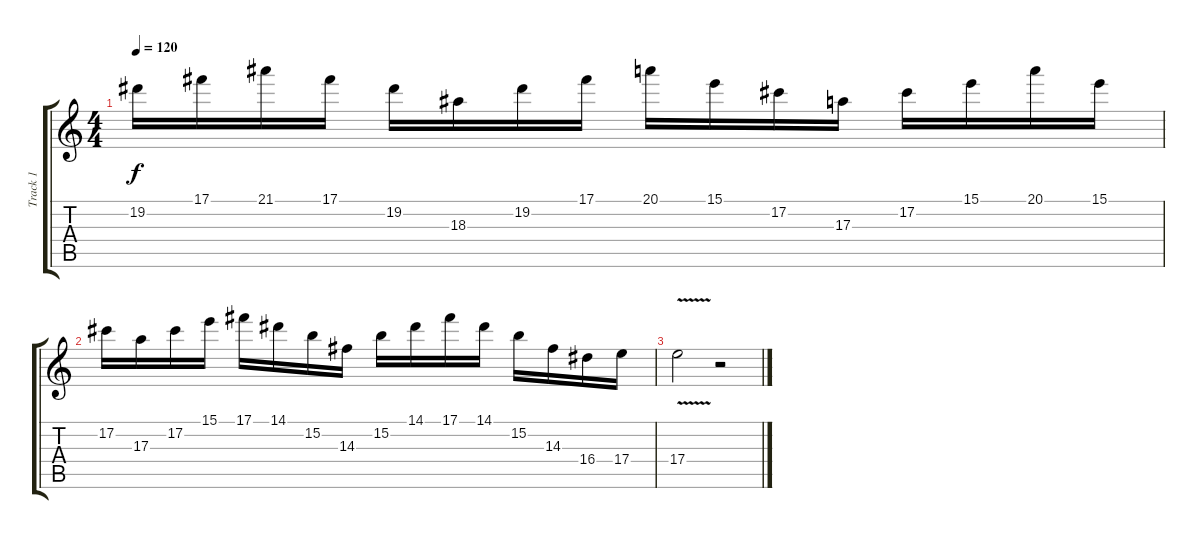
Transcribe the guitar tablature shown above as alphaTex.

\track ("Track 1" "Track 1") {instrument distortionguitar}
\staff {score tabs}
\tuning (Db4 Ab3 E3 B2 Gb2 Db2) {hide}
\ts (4 4)
\tempo 120
\clef g2
\ks c
19.2.16{dy f} 17.1.16 21.1.16 17.1.16 19.2.16 18.3.16 19.2.16 17.1.16 20.1.16 15.1.16 17.2.16 17.3.16 17.2.16 15.1.16 20.1.16 15.1.16 |
17.2.16 17.3.16 17.2.16 15.1.16 17.1.16 14.1.16 15.2.16 14.3.16 15.2.16 14.1.16 17.1.16 14.1.16 15.2.16 14.3.16 16.4.16 17.4.16 |
17.4{v}.2 r.2
